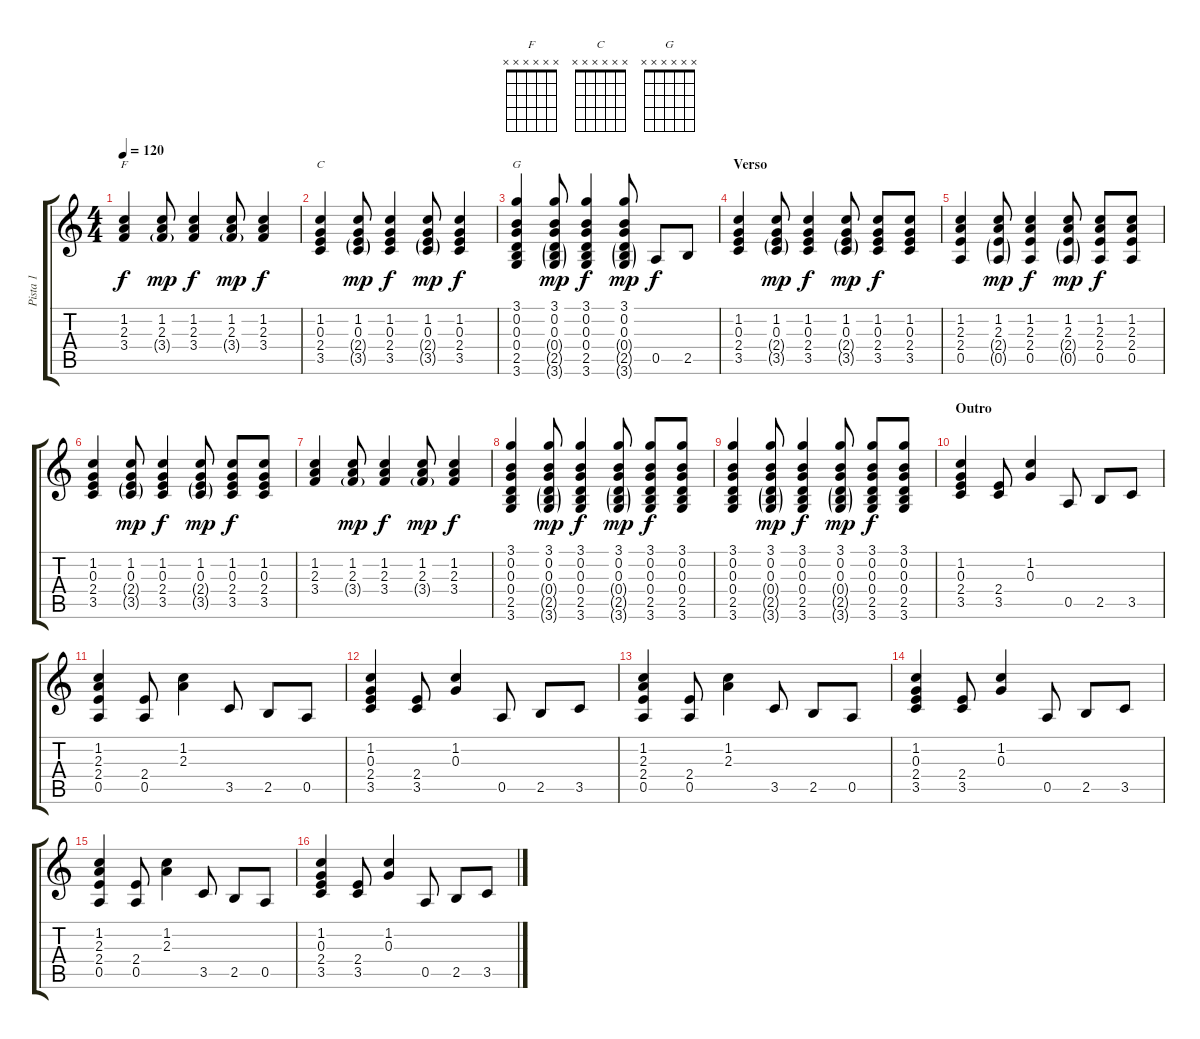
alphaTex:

\track ("Pista 1" "Pista 1") {instrument distortionguitar}
\staff {score tabs}
\tuning (E4 B3 G3 D3 A2 E2) {hide}
\chord ("F" x x x x x x)
\chord ("C" x x x x x x)
\chord ("G" x x x x x x)
\ts (4 4)
\tempo 120
\clef g2
\ks c
(1.2 2.3 3.4).4{ch "F" dy f} (1.2 2.3 3.4{g}).8{dy mp} (1.2 2.3 3.4).4{dy f} (1.2 2.3 3.4{g}).8{dy mp} (1.2 2.3 3.4).4{dy f} |
(1.2 0.3 2.4 3.5).4{ch "C"} (1.2 0.3 2.4{g} 3.5{g}).8{dy mp} (1.2 0.3 2.4 3.5).4{dy f} (1.2 0.3 2.4{g} 3.5{g}).8{dy mp} (1.2 0.3 2.4 3.5).4{dy f} |
(3.1 0.2 0.3 0.4 2.5 3.6).4{ch "G"} (3.1 0.2 0.3 0.4{g} 2.5{g} 3.6{g}).8{dy mp} (3.1 0.2 0.3 0.4 2.5 3.6).4{dy f} (3.1 0.2 0.3 0.4{g} 2.5{g} 3.6{g}).8{dy mp} 0.5.8{dy f} 2.5.8 |
\section ("" "Verso")
(1.2 0.3 2.4 3.5).4 (1.2 0.3 2.4{g} 3.5{g}).8{dy mp} (1.2 0.3 2.4 3.5).4{dy f} (1.2 0.3 2.4{g} 3.5{g}).8{dy mp} (1.2 0.3 2.4 3.5).8{dy f} (1.2 0.3 2.4 3.5).8 |
(1.2 2.3 2.4 0.5).4 (1.2 2.3 2.4{g} 0.5{g}).8{dy mp} (1.2 2.3 2.4 0.5).4{dy f} (1.2 2.3 2.4{g} 0.5{g}).8{dy mp} (1.2 2.3 2.4 0.5).8{dy f} (1.2 2.3 2.4 0.5).8 |
(1.2 0.3 2.4 3.5).4 (1.2 0.3 2.4{g} 3.5{g}).8{dy mp} (1.2 0.3 2.4 3.5).4{dy f} (1.2 0.3 2.4{g} 3.5{g}).8{dy mp} (1.2 0.3 2.4 3.5).8{dy f} (1.2 0.3 2.4 3.5).8 |
(1.2 2.3 3.4).4 (1.2 2.3 3.4{g}).8{dy mp} (1.2 2.3 3.4).4{dy f} (1.2 2.3 3.4{g}).8{dy mp} (1.2 2.3 3.4).4{dy f} |
(3.1 0.2 0.3 0.4 2.5 3.6).4 (3.1 0.2 0.3 0.4{g} 2.5{g} 3.6{g}).8{dy mp} (3.1 0.2 0.3 0.4 2.5 3.6).4{dy f} (3.1 0.2 0.3 0.4{g} 2.5{g} 3.6{g}).8{dy mp} (3.1 0.2 0.3 0.4 2.5 3.6).8{dy f} (3.1 0.2 0.3 0.4 2.5 3.6).8 |
(3.1 0.2 0.3 0.4 2.5 3.6).4 (3.1 0.2 0.3 0.4{g} 2.5{g} 3.6{g}).8{dy mp} (3.1 0.2 0.3 0.4 2.5 3.6).4{dy f} (3.1 0.2 0.3 0.4{g} 2.5{g} 3.6{g}).8{dy mp} (3.1 0.2 0.3 0.4 2.5 3.6).8{dy f} (3.1 0.2 0.3 0.4 2.5 3.6).8 |
\section ("" "Outro")
(1.2 0.3 2.4 3.5).4 (2.4 3.5).8 (1.2 0.3).4 0.5.8 2.5.8 3.5.8 |
(1.2 2.3 2.4 0.5).4 (2.4 0.5).8 (1.2 2.3).4 3.5.8 2.5.8 0.5.8 |
(1.2 0.3 2.4 3.5).4 (2.4 3.5).8 (1.2 0.3).4 0.5.8 2.5.8 3.5.8 |
(1.2 2.3 2.4 0.5).4 (2.4 0.5).8 (1.2 2.3).4 3.5.8 2.5.8 0.5.8 |
(1.2 0.3 2.4 3.5).4 (2.4 3.5).8 (1.2 0.3).4 0.5.8 2.5.8 3.5.8 |
(1.2 2.3 2.4 0.5).4 (2.4 0.5).8 (1.2 2.3).4 3.5.8 2.5.8 0.5.8 |
(1.2 0.3 2.4 3.5).4 (2.4 3.5).8 (1.2 0.3).4 0.5.8 2.5.8 3.5.8
